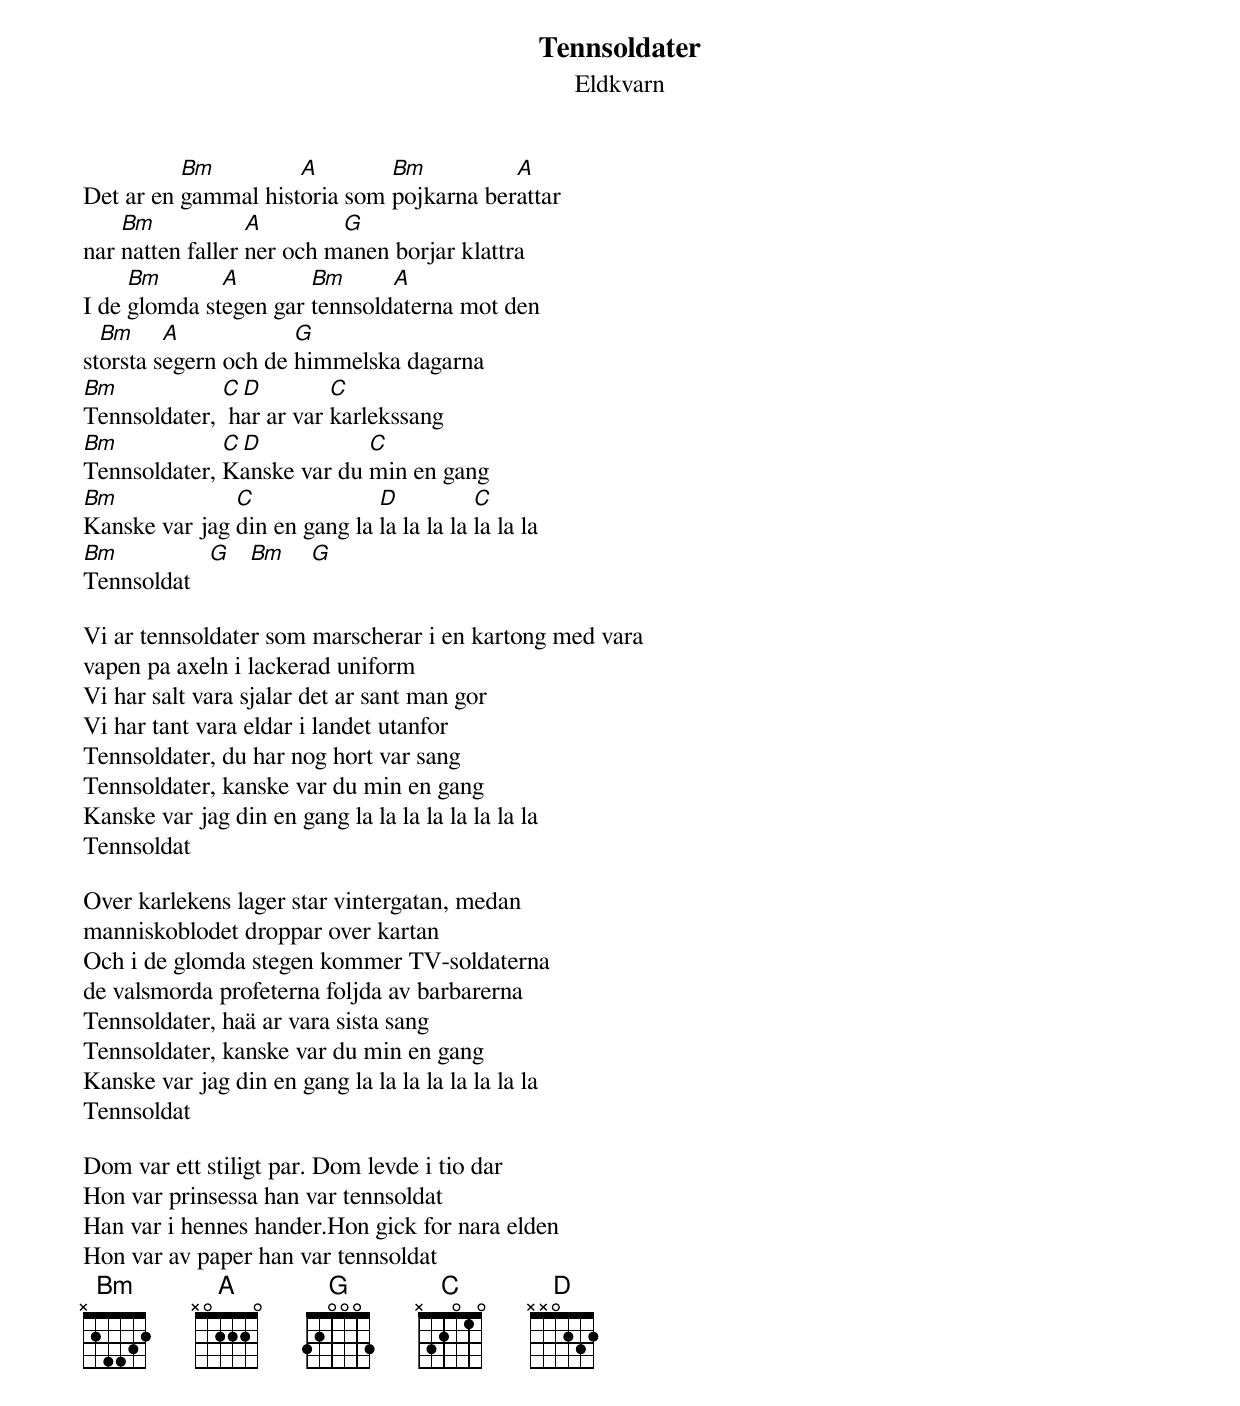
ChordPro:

{title: Tennsoldater}
{st: Eldkvarn}

Det ar en [Bm]gammal hist[A]oria som [Bm]pojkarna ber[A]attar
nar [Bm]natten faller [A]ner och m[G]anen borjar klattra
I de [Bm]glomda st[A]egen gar [Bm]tennsold[A]aterna mot den
st[Bm]orsta s[A]egern och de [G]himmelska dagarna
[Bm]Tennsoldater, [C D] har ar var [C]karlekssang
[Bm]Tennsoldater, [C D]Kanske var du [C]min en gang
[Bm]Kanske var jag [C]din en gang la [D]la la la la [C]la la la
[Bm]Tennsoldat   [G]   [Bm]    [G]

Vi ar tennsoldater som marscherar i en kartong med vara
vapen pa axeln i lackerad uniform
Vi har salt vara sjalar det ar sant man gor
Vi har tant vara eldar i landet utanfor
Tennsoldater, du har nog hort var sang
Tennsoldater, kanske var du min en gang
Kanske var jag din en gang la la la la la la la la
Tennsoldat

Over karlekens lager star vintergatan, medan
manniskoblodet droppar over kartan
Och i de glomda stegen kommer TV-soldaterna
de valsmorda profeterna foljda av barbarerna
Tennsoldater, haä ar vara sista sang
Tennsoldater, kanske var du min en gang
Kanske var jag din en gang la la la la la la la la
Tennsoldat

Dom var ett stiligt par. Dom levde i tio dar
Hon var prinsessa han var tennsoldat
Han var i hennes hander.Hon gick for nara elden
Hon var av paper han var tennsoldat
